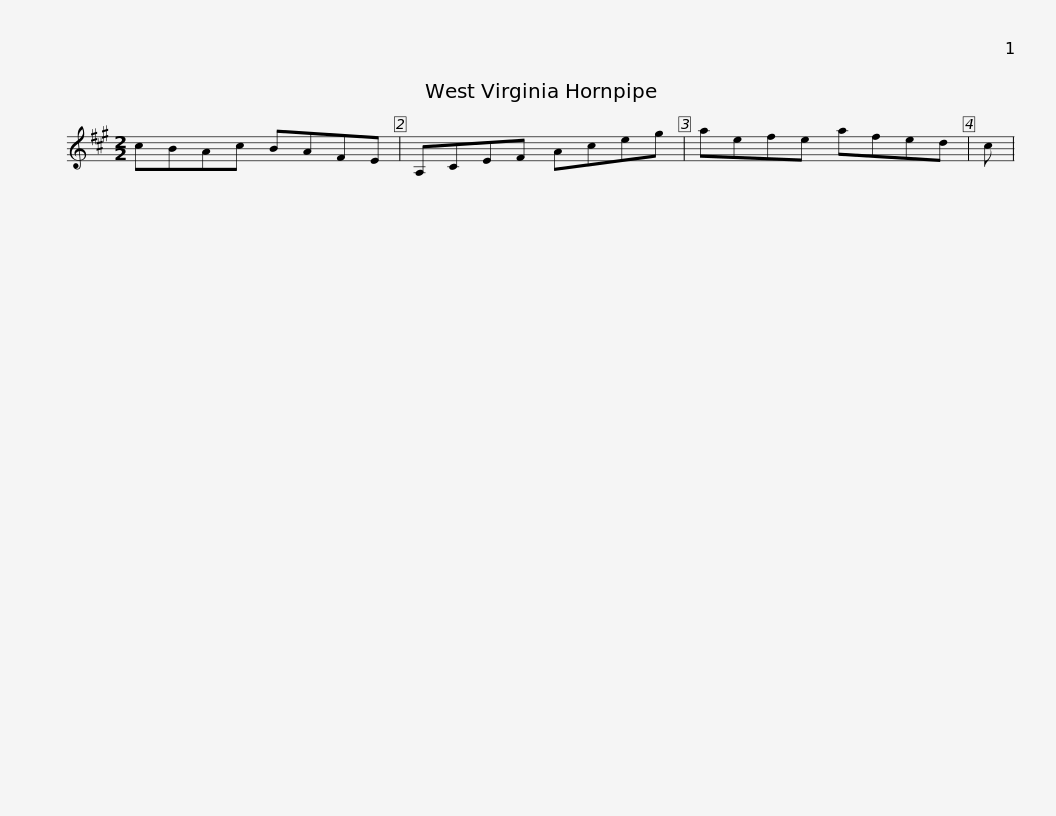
X:1
L:1/8
M:2/2
I:linebreak $
K:A
V:1 treble
V:1
 cBAc BAFE | A,CEF Aceg | aefe afed | c | %4
